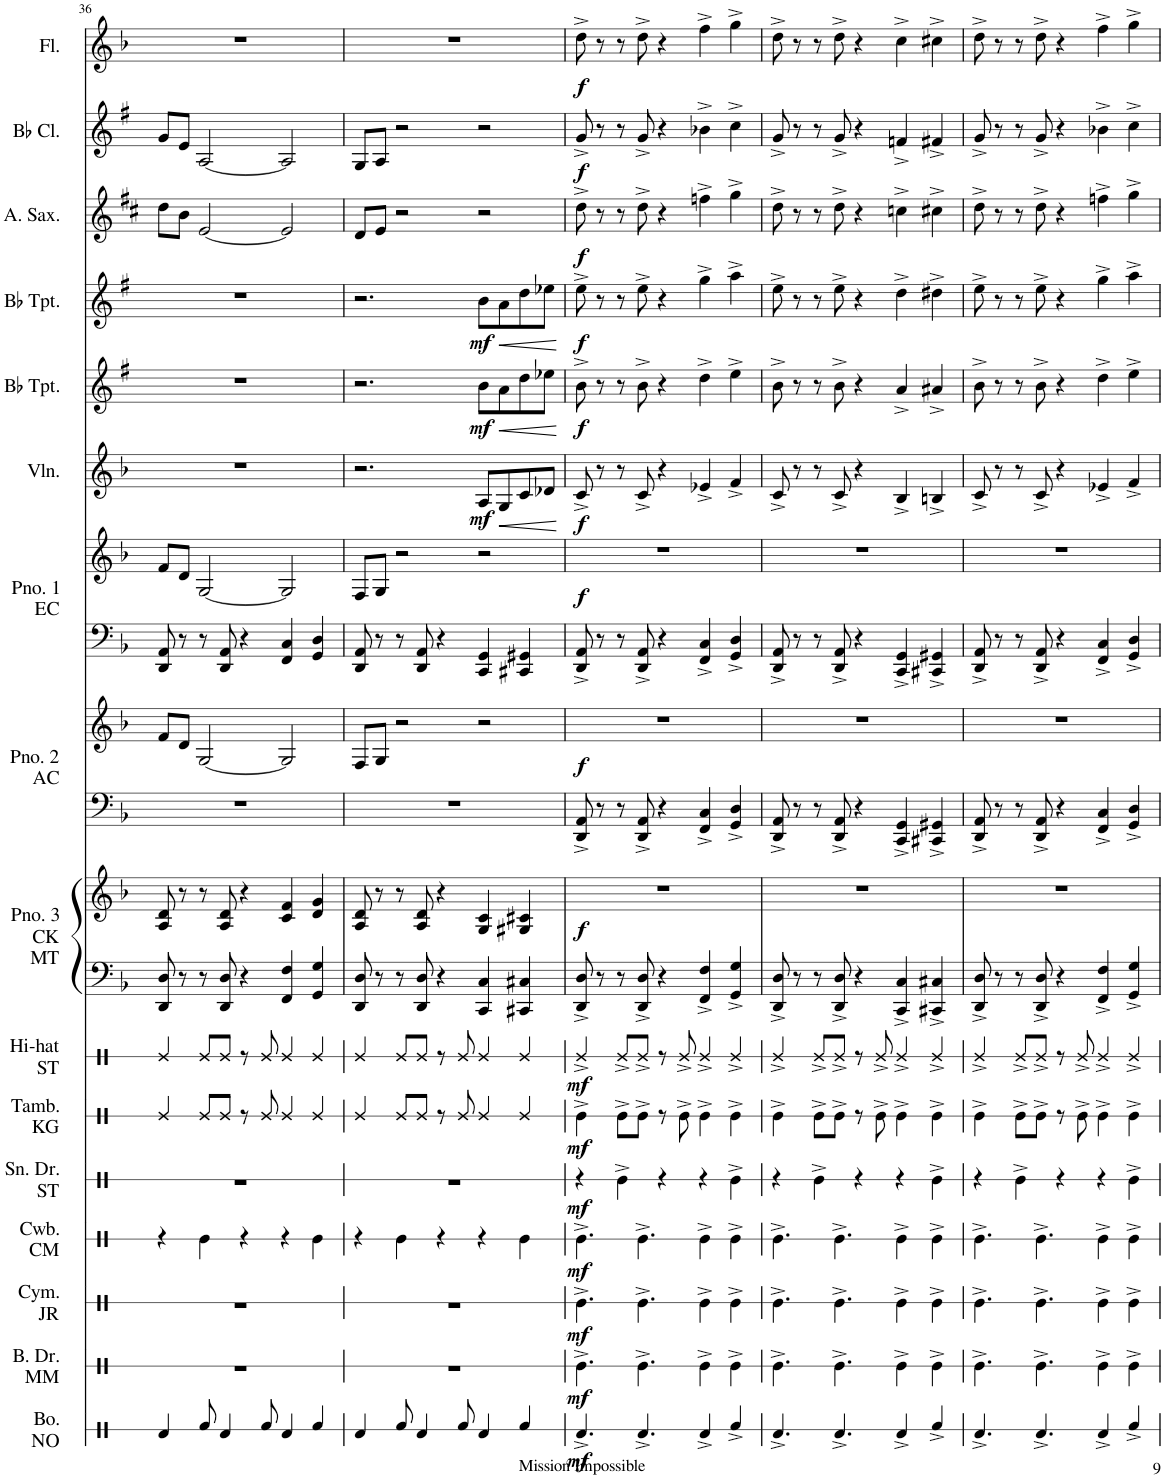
**kern	**dynam	**kern	**dynam	**kern	**dynam	**kern	**dynam	**kern	**dynam	**kern	**dynam	**kern	**dynam	**kern	**kern	**dynam	**kern	**kern	**dynam	**kern	**kern	**dynam	**kern	**dynam	**kern	**dynam	**kern	**dynam	**kern	**dynam	**kern	**dynam	**kern	**dynam
*part16	*part16	*part15	*part15	*part14	*part14	*part13	*part13	*part12	*part12	*part11	*part11	*part10	*part10	*part9	*part9	*part9	*part8	*part8	*part8	*part7	*part7	*part7	*part6	*part6	*part5	*part5	*part4	*part4	*part3	*part3	*part2	*part2	*part1	*part1
*staff19	*staff19	*staff18	*staff18	*staff17	*staff17	*staff16	*staff16	*staff15	*staff15	*staff14	*staff14	*staff13	*staff13	*staff12	*staff11	*staff11/12	*staff10	*staff9	*staff9/10	*staff8	*staff7	*staff7/8	*staff6	*staff6	*staff5	*staff5	*staff4	*staff4	*staff3	*staff3	*staff2	*staff2	*staff1	*staff1
*I"Bongos Nick	*	*I"Bass Drum Michael	*	*I"Cymbal Jordan	*	*I"Cowbell Christina M	*	*I"Snare Drum Seth	*	*I"Tambourine Kara	*	*I"Hi-hat Sarah	*	*I"Piano 3 Christina Mercy	*	*	*I"Piano 2 Aaron	*	*	*I"Piano 1 Ethan	*	*	*I"Violin	*	*I"Bb Trumpet 2	*	*I"Trumpet 1	*	*I"Alto Saxophone	*	*I"Bb Clarinet	*	*I"Flute	*
*I'Bo. NO	*	*I'B. Dr. MM	*	*I'Cym. JR	*	*I'Cwb. CM	*	*I'Sn. Dr. ST	*	*	*	*	*	*	*	*	*	*	*	*	*	*	*I'Vln.	*	*I'Bb Tpt.	*	*	*	*I'A. Sax.	*	*I'Bb Cl.	*	*I'Fl.	*
!!LO:PB:g=z
*clefX	*	*clefX	*	*clefX	*	*clefX	*	*clefX	*	*clefX	*	*clefX	*	*clefF4	*clefG2	*	*clefF4	*clefG2	*	*clefF4	*clefG2	*	*clefG2	*	*clefG2	*	*clefG2	*	*clefG2	*	*clefG2	*	*clefG2	*
*	*	*	*	*	*	*	*	*	*	*	*	*	*	*	*	*	*	*	*	*	*	*	*	*	*Trd1c2	*	*Trd1c2	*	*Trd5c9	*	*Trd1c2	*	*	*
*k[]	*	*k[]	*	*k[]	*	*k[]	*	*k[]	*	*k[]	*	*k[]	*	*k[b-]	*k[b-]	*	*k[b-]	*k[b-]	*	*k[b-]	*k[b-]	*	*k[b-]	*	*k[f#]	*	*k[f#]	*	*k[f#c#]	*	*k[f#]	*	*k[b-]	*
*M5/4	*	*M5/4	*	*M5/4	*	*M5/4	*	*M5/4	*	*M5/4	*	*M5/4	*	*M5/4	*M5/4	*	*M5/4	*M5/4	*	*M5/4	*M5/4	*	*M5/4	*	*M5/4	*	*M5/4	*	*M5/4	*	*M5/4	*	*M5/4	*
=36	=36	=36	=36	=36	=36	=36	=36	=36	=36	=36	=36	=36	=36	=36	=36	=36	=36	=36	=36	=36	=36	=36	=36	=36	=36	=36	=36	=36	=36	=36	=36	=36	=36	=36
4Rd/	.	4%5r	.	4%5r	.	4r	.	4%5r	.	4Re/	.	4Re/	.	8DD/ 8D/	8A/ 8d/	.	4%5r	8f/L	.	8DD/ 8AA/	8f/L	.	4%5r	.	4%5r	.	4%5r	.	8dd\L	.	8g/L	.	4%5r	.
.	.	.	.	.	.	.	.	.	.	.	.	.	.	8r	8r	.	.	8d/J	.	8r	8d/J	.	.	.	.	.	.	.	8b\J	.	8e/J	.	.	.
8Rf/	.	.	.	.	.	4Re\	.	.	.	8Re/L	.	8Re/L	.	8r	8r	.	.	[2G/	.	8r	[2G/	.	.	.	.	.	.	.	[2e/	.	[2A/	.	.	.
4Rd/	.	.	.	.	.	.	.	.	.	8Re/J	.	8Re/J	.	8DD/ 8D/	8A/ 8d/	.	.	.	.	8DD/ 8AA/	.	.	.	.	.	.	.	.	.	.	.	.	.	.
.	.	.	.	.	.	4r	.	.	.	8r	.	8r	.	4r	4r	.	.	.	.	4r	.	.	.	.	.	.	.	.	.	.	.	.	.	.
8Rf/	.	.	.	.	.	.	.	.	.	8Re/	.	8Re/	.	.	.	.	.	.	.	.	.	.	.	.	.	.	.	.	.	.	.	.	.	.
4Rd/	.	.	.	.	.	4r	.	.	.	4Re/	.	4Re/	.	4FF/ 4F/	4c/ 4f/	.	.	2G/]	.	4FF/ 4C/	2G/]	.	.	.	.	.	.	.	2e/]	.	2A/]	.	.	.
4Rf/	.	.	.	.	.	4Re\	.	.	.	4Re/	.	4Re/	.	4GG/ 4G/	4d/ 4g/	.	.	.	.	4GG/ 4D/	.	.	.	.	.	.	.	.	.	.	.	.	.	.
=37	=37	=37	=37	=37	=37	=37	=37	=37	=37	=37	=37	=37	=37	=37	=37	=37	=37	=37	=37	=37	=37	=37	=37	=37	=37	=37	=37	=37	=37	=37	=37	=37	=37	=37
4Rd/	.	4%5r	.	4%5r	.	4r	.	4%5r	.	4Re/	.	4Re/	.	8DD/ 8D/	8A/ 8d/	.	4%5r	8F/L	.	8DD/ 8AA/	8F/L	.	2.r	.	2.r	.	2.r	.	8d/L	.	8G/L	.	4%5r	.
.	.	.	.	.	.	.	.	.	.	.	.	.	.	8r	8r	.	.	8G/J	.	8r	8G/J	.	.	.	.	.	.	.	8e/J	.	8A/J	.	.	.
8Rf/	.	.	.	.	.	4Re\	.	.	.	8Re/L	.	8Re/L	.	8r	8r	.	.	2r	.	8r	2r	.	.	.	.	.	.	.	2r	.	2r	.	.	.
4Rd/	.	.	.	.	.	.	.	.	.	8Re/J	.	8Re/J	.	8DD/ 8D/	8A/ 8d/	.	.	.	.	8DD/ 8AA/	.	.	.	.	.	.	.	.	.	.	.	.	.	.
.	.	.	.	.	.	4r	.	.	.	8r	.	8r	.	4r	4r	.	.	.	.	4r	.	.	.	.	.	.	.	.	.	.	.	.	.	.
8Rf/	.	.	.	.	.	.	.	.	.	8Re/	.	8Re/	.	.	.	.	.	.	.	.	.	.	.	.	.	.	.	.	.	.	.	.	.	.
!	!	!	!	!	!	!	!	!	!	!	!	!	!	!	!	!	!	!	!	!	!	!	!	!LO:DY:b	!	!LO:DY:b	!	!LO:DY:b	!	!	!	!	!	!
4Rd/	.	.	.	.	.	4r	.	.	.	4Re/	.	4Re/	.	4CC/ 4C/	4G/ 4c/	.	.	2r	.	4CC/ 4GG/	2r	.	8A/L	mf	8b\L	mf	8b\L	mf	2r	.	2r	.	.	.
!	!	!	!	!	!	!	!	!	!	!	!	!	!	!	!	!	!	!	!	!	!	!	!	!LO:HP:b	!	!LO:HP:b	!	!LO:HP:b	!	!	!	!	!	!
.	.	.	.	.	.	.	.	.	.	.	.	.	.	.	.	.	.	.	.	.	.	.	8G/	<	8a\	<	8a\	<	.	.	.	.	.	.
4Rf/	.	.	.	.	.	4Re\	.	.	.	4Re/	.	4Re/	.	4CC#X/ 4C#X/	4G#X/ 4c#X/	.	.	.	.	4CC#X/ 4GG#X/	.	.	8c/	.	8dd\	.	8dd\	.	.	.	.	.	.	.
.	.	.	.	.	.	.	.	.	.	.	.	.	.	.	.	.	.	.	.	.	.	.	8d-X/J	.	8ee-X\J	.	8ee-X\J	.	.	.	.	.	.	.
.	.	.	.	.	.	.	.	.	.	.	.	.	.	.	.	.	.	.	.	.	.	.	.	[	.	[	.	[	.	.	.	.	.	.
=38	=38	=38	=38	=38	=38	=38	=38	=38	=38	=38	=38	=38	=38	=38	=38	=38	=38	=38	=38	=38	=38	=38	=38	=38	=38	=38	=38	=38	=38	=38	=38	=38	=38	=38
!	!LO:DY:b	!	!LO:DY:b	!	!LO:DY:b	!	!LO:DY:b	!	!LO:DY:b	!	!LO:DY:b	!	!LO:DY:b	!	!	!LO:DY:b	!	!	!LO:DY:b	!	!	!LO:DY:b	!	!LO:DY:b	!	!LO:DY:b	!	!LO:DY:b	!	!LO:DY:b	!	!LO:DY:b	!	!LO:DY:b
4.Rd^/	mf	4.Re^\	mf	4.Re^\	mf	4.Re^\	mf	4r	mf	4Re^\	mf	4Re^/	mf	8DD/^ 8D/^	4%5r	f	8DD/^ 8AA/^	4%5r	f	8DD/^ 8AA/^	4%5r	f	8c^/	f	8b^\	f	8ee^\	f	8dd^\	f	8g^/	f	8dd^\	f
.	.	.	.	.	.	.	.	.	.	.	.	.	.	8r	.	.	8r	.	.	8r	.	.	8r	.	8r	.	8r	.	8r	.	8r	.	8r	.
.	.	.	.	.	.	.	.	4Re^\	.	8Re^\L	.	8Re^/L	.	8r	.	.	8r	.	.	8r	.	.	8r	.	8r	.	8r	.	8r	.	8r	.	8r	.
4.Rd^/	.	4.Re^\	.	4.Re^\	.	4.Re^\	.	.	.	8Re^\J	.	8Re^/J	.	8DD/^ 8D/^	.	.	8DD/^ 8AA/^	.	.	8DD/^ 8AA/^	.	.	8c^/	.	8b^\	.	8ee^\	.	8dd^\	.	8g^/	.	8dd^\	.
.	.	.	.	.	.	.	.	4r	.	8r	.	8r	.	4r	.	.	4r	.	.	4r	.	.	4r	.	4r	.	4r	.	4r	.	4r	.	4r	.
.	.	.	.	.	.	.	.	.	.	8Re^\	.	8Re^/	.	.	.	.	.	.	.	.	.	.	.	.	.	.	.	.	.	.	.	.	.	.
4Rd^/	.	4Re^\	.	4Re^\	.	4Re^\	.	4r	.	4Re^\	.	4Re^/	.	4FF/^ 4F/^	.	.	4FF/^ 4C/^	.	.	4FF/^ 4C/^	.	.	4e-X^/	.	4dd^\	.	4gg^\	.	4ffn^\	.	4b-X^\	.	4ff^\	.
4Rf^/	.	4Re^\	.	4Re^\	.	4Re^\	.	4Re^\	.	4Re^\	.	4Re^/	.	4GG/^ 4G/^	.	.	4GG/^ 4D/^	.	.	4GG/^ 4D/^	.	.	4f^/	.	4ee^\	.	4aa^\	.	4gg^\	.	4cc^\	.	4gg^\	.
=39	=39	=39	=39	=39	=39	=39	=39	=39	=39	=39	=39	=39	=39	=39	=39	=39	=39	=39	=39	=39	=39	=39	=39	=39	=39	=39	=39	=39	=39	=39	=39	=39	=39	=39
4.Rd^/	.	4.Re^\	.	4.Re^\	.	4.Re^\	.	4r	.	4Re^\	.	4Re^/	.	8DD/^ 8D/^	4%5r	.	8DD/^ 8AA/^	4%5r	.	8DD/^ 8AA/^	4%5r	.	8c^/	.	8b^\	.	8ee^\	.	8dd^\	.	8g^/	.	8dd^\	.
.	.	.	.	.	.	.	.	.	.	.	.	.	.	8r	.	.	8r	.	.	8r	.	.	8r	.	8r	.	8r	.	8r	.	8r	.	8r	.
.	.	.	.	.	.	.	.	4Re^\	.	8Re^\L	.	8Re^/L	.	8r	.	.	8r	.	.	8r	.	.	8r	.	8r	.	8r	.	8r	.	8r	.	8r	.
4.Rd^/	.	4.Re^\	.	4.Re^\	.	4.Re^\	.	.	.	8Re^\J	.	8Re^/J	.	8DD/^ 8D/^	.	.	8DD/^ 8AA/^	.	.	8DD/^ 8AA/^	.	.	8c^/	.	8b^\	.	8ee^\	.	8dd^\	.	8g^/	.	8dd^\	.
.	.	.	.	.	.	.	.	4r	.	8r	.	8r	.	4r	.	.	4r	.	.	4r	.	.	4r	.	4r	.	4r	.	4r	.	4r	.	4r	.
.	.	.	.	.	.	.	.	.	.	8Re^\	.	8Re^/	.	.	.	.	.	.	.	.	.	.	.	.	.	.	.	.	.	.	.	.	.	.
4Rd^/	.	4Re^\	.	4Re^\	.	4Re^\	.	4r	.	4Re^\	.	4Re^/	.	4CC/^ 4C/^	.	.	4CC/^ 4GG/^	.	.	4CC/^ 4GG/^	.	.	4B-^/	.	4a^/	.	4dd^\	.	4ccn^\	.	4fn^/	.	4cc^\	.
4Rf^/	.	4Re^\	.	4Re^\	.	4Re^\	.	4Re^\	.	4Re^\	.	4Re^/	.	4CC#X/^ 4C#X/^	.	.	4CC#X/^ 4GG#X/^	.	.	4CC#X/^ 4GG#X/^	.	.	4Bn^/	.	4a#X^/	.	4dd#X^\	.	4cc#X^\	.	4f#X^/	.	4cc#X^\	.
=40	=40	=40	=40	=40	=40	=40	=40	=40	=40	=40	=40	=40	=40	=40	=40	=40	=40	=40	=40	=40	=40	=40	=40	=40	=40	=40	=40	=40	=40	=40	=40	=40	=40	=40
4.Rd^/	.	4.Re^\	.	4.Re^\	.	4.Re^\	.	4r	.	4Re^\	.	4Re^/	.	8DD/^ 8D/^	4%5r	.	8DD/^ 8AA/^	4%5r	.	8DD/^ 8AA/^	4%5r	.	8c^/	.	8b^\	.	8ee^\	.	8dd^\	.	8g^/	.	8dd^\	.
.	.	.	.	.	.	.	.	.	.	.	.	.	.	8r	.	.	8r	.	.	8r	.	.	8r	.	8r	.	8r	.	8r	.	8r	.	8r	.
.	.	.	.	.	.	.	.	4Re^\	.	8Re^\L	.	8Re^/L	.	8r	.	.	8r	.	.	8r	.	.	8r	.	8r	.	8r	.	8r	.	8r	.	8r	.
4.Rd^/	.	4.Re^\	.	4.Re^\	.	4.Re^\	.	.	.	8Re^\J	.	8Re^/J	.	8DD/^ 8D/^	.	.	8DD/^ 8AA/^	.	.	8DD/^ 8AA/^	.	.	8c^/	.	8b^\	.	8ee^\	.	8dd^\	.	8g^/	.	8dd^\	.
.	.	.	.	.	.	.	.	4r	.	8r	.	8r	.	4r	.	.	4r	.	.	4r	.	.	4r	.	4r	.	4r	.	4r	.	4r	.	4r	.
.	.	.	.	.	.	.	.	.	.	8Re^\	.	8Re^/	.	.	.	.	.	.	.	.	.	.	.	.	.	.	.	.	.	.	.	.	.	.
4Rd^/	.	4Re^\	.	4Re^\	.	4Re^\	.	4r	.	4Re^\	.	4Re^/	.	4FF/^ 4F/^	.	.	4FF/^ 4C/^	.	.	4FF/^ 4C/^	.	.	4e-X^/	.	4dd^\	.	4gg^\	.	4ffn^\	.	4b-X^\	.	4ff^\	.
4Rf^/	.	4Re^\	.	4Re^\	.	4Re^\	.	4Re^\	.	4Re^\	.	4Re^/	.	4GG/^ 4G/^	.	.	4GG/^ 4D/^	.	.	4GG/^ 4D/^	.	.	4f^/	.	4ee^\	.	4aa^\	.	4gg^\	.	4cc^\	.	4gg^\	.
=	=	=	=	=	=	=	=	=	=	=	=	=	=	=	=	=	=	=	=	=	=	=	=	=	=	=	=	=	=	=	=	=	=	=
*-	*-	*-	*-	*-	*-	*-	*-	*-	*-	*-	*-	*-	*-	*-	*-	*-	*-	*-	*-	*-	*-	*-	*-	*-	*-	*-	*-	*-	*-	*-	*-	*-	*-	*-
